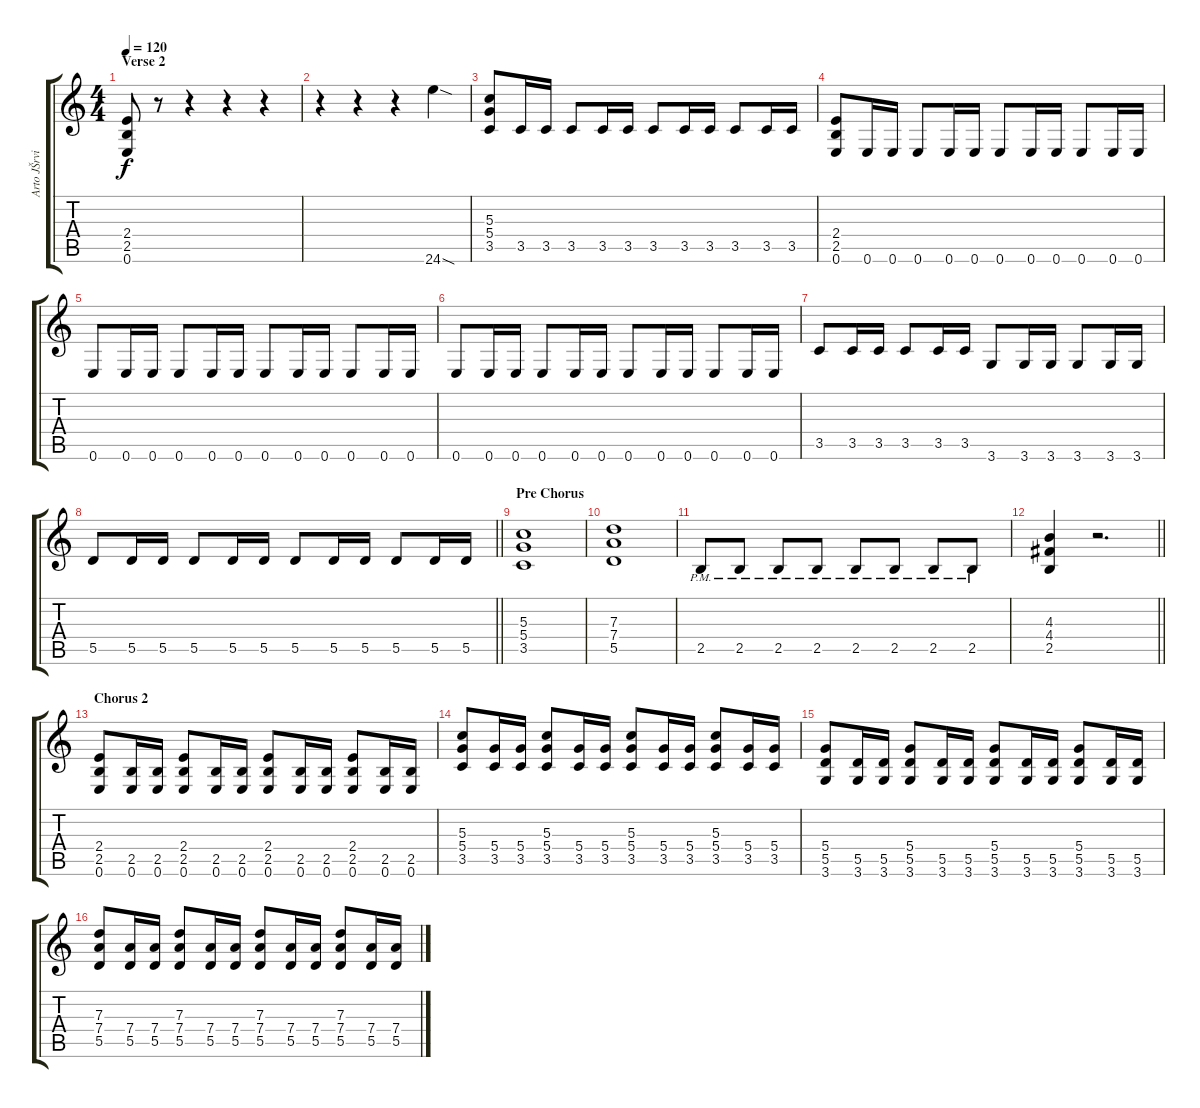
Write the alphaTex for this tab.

\track ("Arto JŠrvinen" "Arto JŠrvi") {instrument distortionguitar}
\staff {score tabs}
\tuning (E4 B3 G3 D3 A2 E2) {hide}
\ts (4 4)
\section ("" "Verse 2")
\tempo 120
\clef g2
\ks c
(2.4 2.5 0.6).8{dy f} r.8 r.4 r.4 r.4 |
r.4 r.4 r.4 24.6{sod}.4 |
(5.3 5.4 3.5).8 3.5.16 3.5.16 3.5.8 3.5.16 3.5.16 3.5.8 3.5.16 3.5.16 3.5.8 3.5.16 3.5.16 |
(2.4 2.5 0.6).8 0.6.16 0.6.16 0.6.8 0.6.16 0.6.16 0.6.8 0.6.16 0.6.16 0.6.8 0.6.16 0.6.16 |
0.6.8 0.6.16 0.6.16 0.6.8 0.6.16 0.6.16 0.6.8 0.6.16 0.6.16 0.6.8 0.6.16 0.6.16 |
0.6.8 0.6.16 0.6.16 0.6.8 0.6.16 0.6.16 0.6.8 0.6.16 0.6.16 0.6.8 0.6.16 0.6.16 |
3.5.8 3.5.16 3.5.16 3.5.8 3.5.16 3.5.16 3.6.8 3.6.16 3.6.16 3.6.8 3.6.16 3.6.16 |
\barLineRight lightlight
5.5.8 5.5.16 5.5.16 5.5.8 5.5.16 5.5.16 5.5.8 5.5.16 5.5.16 5.5.8 5.5.16 5.5.16 |
\section ("" "Pre Chorus")
(5.3 5.4 3.5).1 |
(7.3 7.4 5.5).1 |
2.5{pm}.8 2.5{pm}.8 2.5{pm}.8 2.5{pm}.8 2.5{pm}.8 2.5{pm}.8 2.5{pm}.8 2.5{pm}.8 |
\barLineRight lightlight
(4.3 4.4 2.5).4 r.2{d} |
\section ("" "Chorus 2")
(2.4 2.5 0.6).8 (2.5 0.6).16 (2.5 0.6).16 (2.4 2.5 0.6).8 (2.5 0.6).16 (2.5 0.6).16 (2.4 2.5 0.6).8 (2.5 0.6).16 (2.5 0.6).16 (2.4 2.5 0.6).8 (2.5 0.6).16 (2.5 0.6).16 |
(5.3 5.4 3.5).8 (5.4 3.5).16 (5.4 3.5).16 (5.3 5.4 3.5).8 (5.4 3.5).16 (5.4 3.5).16 (5.3 5.4 3.5).8 (5.4 3.5).16 (5.4 3.5).16 (5.3 5.4 3.5).8 (5.4 3.5).16 (5.4 3.5).16 |
(5.4 5.5 3.6).8 (5.5 3.6).16 (5.5 3.6).16 (5.4 5.5 3.6).8 (5.5 3.6).16 (5.5 3.6).16 (5.4 5.5 3.6).8 (5.5 3.6).16 (5.5 3.6).16 (5.4 5.5 3.6).8 (5.5 3.6).16 (5.5 3.6).16 |
(7.3 7.4 5.5).8 (7.4 5.5).16 (7.4 5.5).16 (7.3 7.4 5.5).8 (7.4 5.5).16 (7.4 5.5).16 (7.3 7.4 5.5).8 (7.4 5.5).16 (7.4 5.5).16 (7.3 7.4 5.5).8 (7.4 5.5).16 (7.4 5.5).16
